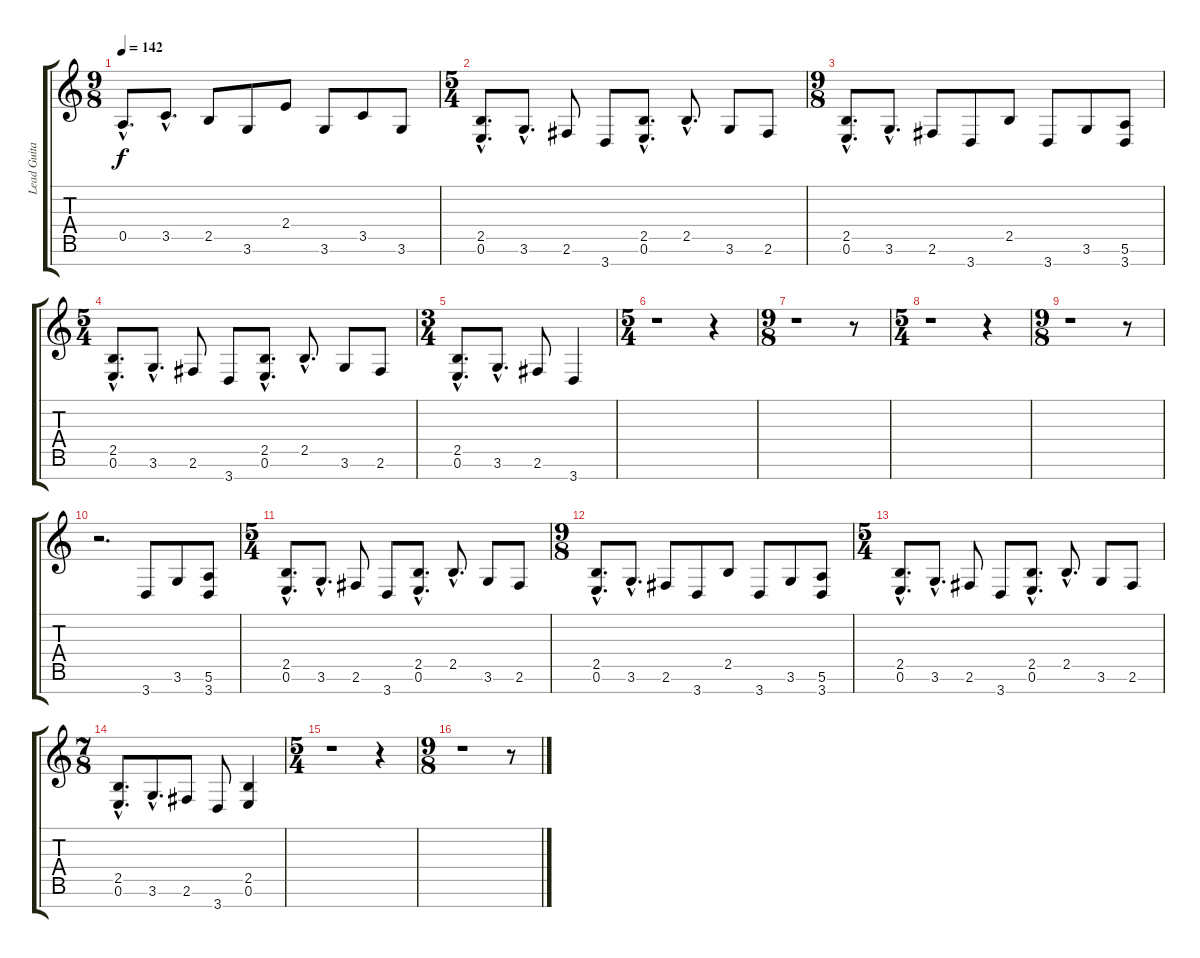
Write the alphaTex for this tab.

\track ("Lead Guitar" "Lead Guita") {instrument distortionguitar}
\staff {score tabs}
\tuning (E4 B3 G3 D3 A2 E2 B1) {hide}
\ts (9 8)
\tempo 142
\clef g2
\ks c
0.5{hac}.8{d dy f} 3.5{hac}.8{d} 2.5.8 3.6.8 2.4.8 3.6.8 3.5.8 3.6.8 |
\ts (5 4)
(2.5{hac} 0.6{hac}).8{d} 3.6{hac}.8{d} 2.6.8 3.7.8 (2.5{hac} 0.6{hac}).8{d} 2.5{hac}.8{d} 3.6.8 2.6.8 |
\ts (9 8)
(2.5{hac} 0.6{hac}).8{d} 3.6{hac}.8{d} 2.6.8 3.7.8 2.5.8 3.7.8 3.6.8 (5.6 3.7).8 |
\ts (5 4)
(2.5{hac} 0.6{hac}).8{d} 3.6{hac}.8{d} 2.6.8 3.7.8 (2.5{hac} 0.6{hac}).8{d} 2.5{hac}.8{d} 3.6.8 2.6.8 |
\ts (3 4)
(2.5{hac} 0.6{hac}).8{d} 3.6{hac}.8{d} 2.6.8 3.7.4 |
\ts (5 4)
r.1 r.4 |
\ts (9 8)
r.1 r.8 |
\ts (5 4)
r.1 r.4 |
\ts (9 8)
r.1 r.8 |
r.2{d} 3.7.8 3.6.8 (5.6 3.7).8 |
\ts (5 4)
(2.5{hac} 0.6{hac}).8{d} 3.6{hac}.8{d} 2.6.8 3.7.8 (2.5{hac} 0.6{hac}).8{d} 2.5{hac}.8{d} 3.6.8 2.6.8 |
\ts (9 8)
(2.5{hac} 0.6{hac}).8{d} 3.6{hac}.8{d} 2.6.8 3.7.8 2.5.8 3.7.8 3.6.8 (5.6 3.7).8 |
\ts (5 4)
(2.5{hac} 0.6{hac}).8{d} 3.6{hac}.8{d} 2.6.8 3.7.8 (2.5{hac} 0.6{hac}).8{d} 2.5{hac}.8{d} 3.6.8 2.6.8 |
\ts (7 8)
(2.5{hac} 0.6{hac}).8{d} 3.6{hac}.8{d} 2.6.8 3.7.8 (2.5 0.6).4 |
\ts (5 4)
r.1 r.4 |
\ts (9 8)
r.1 r.8
